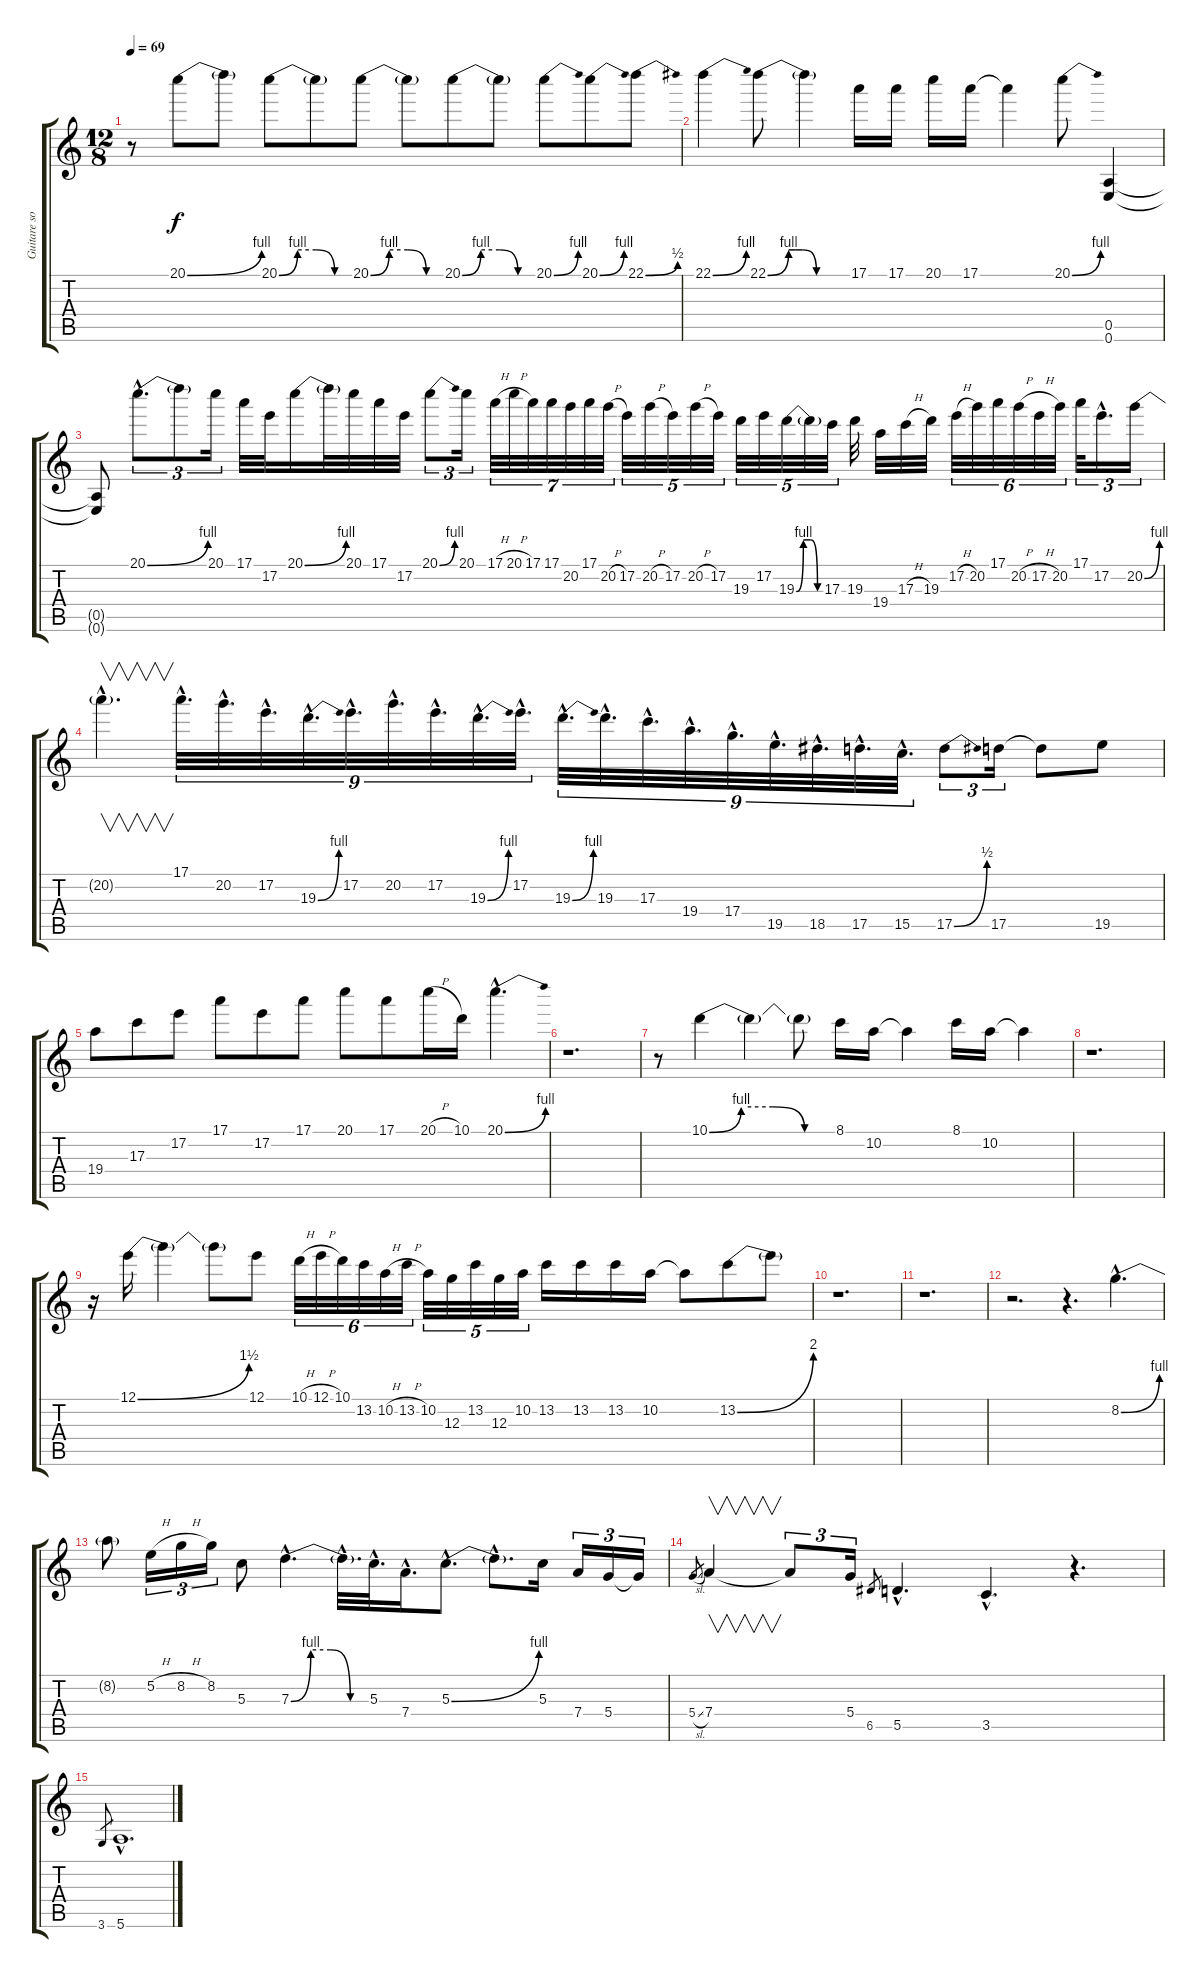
\track ("Guitare solo" "Guitare so") {instrument distortionguitar}
\staff {score tabs}
\tuning (E4 B3 G3 D3 A2 E2) {hide}
\ts (12 8)
\tempo 69
\clef g2
\ks c
r.8{dy f} 20.1{be (bend 0 0 60 4)}.8 20.1{t}.8 20.1{be (custom 0 0 15 4 30 4 45 0 60 0)}.8 20.1{t}.8 20.1{be (custom 0 0 15 4 30 4 45 0 60 0)}.8 20.1{t}.8 20.1{be (custom 0 0 15 4 30 4 45 0 60 0)}.8 20.1{t}.8 20.1{be (bend 0 0 60 4)}.8 20.1{be (bend 0 0 60 4)}.8 22.1{be (bend 0 0 60 2)}.8 |
22.1{be (bend 0 0 60 4)}.4 22.1{be (custom 0 0 15 4 20 4 25 4 35 0 45 0 60 0)}.8 22.1{t}.4 17.1.16 17.1.16 20.1.16 17.1.16 17.1{t}.4 20.1{be (bend 0 0 60 4)}.8 (0.5 0.6).4 |
(0.5{t} 0.6{t}).8 20.1{be (bend 0 0 60 4) hac}.8{d tu (3 2)} 20.1{t}.8{tu (3 2)} 20.1.16{tu (3 2)} 17.1.32 17.2.32 20.1{be (bend 0 0 60 4)}.16 20.1{t}.32 20.1.32 17.1.32 17.2.32 20.1{be (bend 0 0 60 4)}.8{tu (3 2)} 20.1.16{tu (3 2)} 17.1{h}.32{tu (7 4)} 20.1{h}.32{tu (7 4)} 17.1.32{tu (7 4)} 17.1.32{tu (7 4)} 20.2.32{tu (7 4)} 17.1.32{tu (7 4)} 20.2{h}.32{tu (7 4)} 17.2.32{tu (5 4)} 20.2{h}.32{tu (5 4)} 17.2.32{tu (5 4)} 20.2{h}.32{tu (5 4)} 17.2.32{tu (5 4)} 19.3.32{tu (5 4)} 17.2.32{tu (5 4)} 19.3{be (custom 0 0 15 4 30 4 45 0 60 0)}.32{tu (5 4)} 19.3{t}.32{tu (5 4)} 17.3.32{tu (5 4)} 19.3.32 19.4.32 17.3{h}.32 19.3.32 17.2{h}.32{tu (6 4)} 20.2.32{tu (6 4)} 17.1.32{tu (6 4)} 20.2{h}.32{tu (6 4)} 17.2{h}.32{tu (6 4)} 20.2.32{tu (6 4)} 17.1.32{tu (3 2)} 17.2{hac}.16{d tu (3 2)} 20.2{be (bend 0 0 60 4)}.16{tu (3 2)} |
20.2{hac t}.4{v d} 17.1{hac}.32{d tu (9 8)} 20.2{hac}.32{d tu (9 8)} 17.2{hac}.32{d tu (9 8)} 19.3{be (bend 0 0 60 4) hac}.32{d tu (9 8)} 17.2{hac}.32{d tu (9 8)} 20.2{hac}.32{d tu (9 8)} 17.2{hac}.32{d tu (9 8)} 19.3{be (bend 0 0 60 4) hac}.32{d tu (9 8)} 17.2{hac}.32{d tu (9 8)} 19.3{be (bend 0 0 60 4) hac}.32{d tu (9 8)} 19.3{hac}.32{d tu (9 8)} 17.3{hac}.32{d tu (9 8)} 19.4{hac}.32{d tu (9 8)} 17.4{hac}.32{d tu (9 8)} 19.5{hac}.32{d tu (9 8)} 18.5{hac}.32{d tu (9 8)} 17.5{hac}.32{d tu (9 8)} 15.5{hac}.32{d tu (9 8)} 17.5{be (bend 0 0 60 2)}.8{tu (3 2)} 17.5.16{tu (3 2)} 17.5{t}.8 19.5.8 |
19.4.8 17.3.8 17.2.8 17.1.8 17.2.8 17.1.8 20.1.8 17.1.8 20.1{h}.16 10.1.16 20.1{be (bend 0 0 60 4) hac}.4{d} |
r.1{d} |
r.8 10.1{be (custom 0 0 15 4 30 4 45 0 60 0)}.4 10.1{t}.4 10.1{t}.8 8.1.16 10.2.16 10.2{t}.4 8.1.16 10.2.16 10.2{t}.4 |
r.1{d} |
r.16 12.1{be (bend 0 0 60 6)}.16 12.1{t}.4 12.1{t}.8 12.1.8 10.1{h}.32{tu (6 4)} 12.1{h}.32{tu (6 4)} 10.1.32{tu (6 4)} 13.2.32{tu (6 4)} 10.2{h}.32{tu (6 4)} 13.2{h}.32{tu (6 4)} 10.2.32{tu (5 4)} 12.3.32{tu (5 4)} 13.2.32{tu (5 4)} 12.3.32{tu (5 4)} 10.2.32{tu (5 4)} 13.2.16 13.2.16 13.2.16 10.2.16 10.2{t}.8 13.2{be (bend 0 0 60 8)}.8 13.2{t}.8 |
r.1{d} |
r.1{d} |
r.2{d} r.4{d} 8.2{be (bend 0 0 60 4) hac}.4{d} |
8.2{t}.8 5.2{h}.16{tu (3 2)} 8.2{h}.16{tu (3 2)} 8.2.16{tu (3 2)} 5.3.8 7.3{be (custom 0 0 15 4 30 4 45 0 60 0) hac}.4{d} 7.3{hac t}.32{d} 5.3{hac}.32{d} 7.4{hac}.16{d} 5.3{be (bend 0 0 60 4) hac}.8{d} 5.3{hac t}.8{d} 5.3.16 7.4.16{tu (3 2)} 5.4.16{tu (3 2)} 5.4{t}.16{tu (3 2)} |
5.4{sl}.8{gr} 7.4.4{v} 7.4{t}.8{tu (3 2)} 5.4.16{tu (3 2)} 6.5.8{gr} 5.5{hac}.4{d} 3.5{hac}.4{d} r.4{d} |
3.6.8{gr} 5.6{hac}.1{d}
